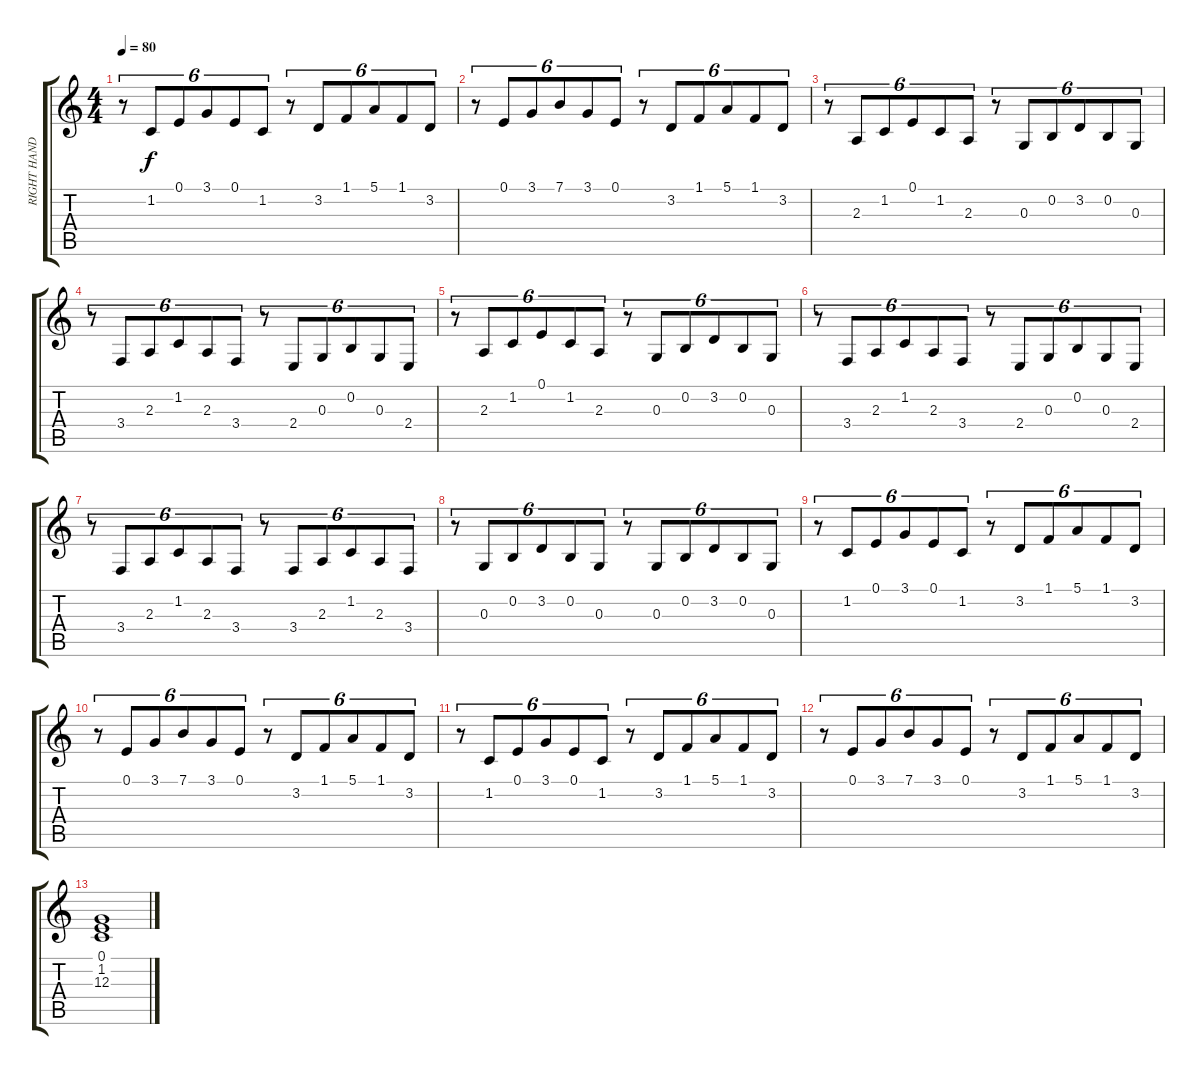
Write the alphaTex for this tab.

\track ("RIGHT HAND" "RIGHT HAND") {instrument acousticgrandpiano}
\staff {score tabs}
\tuning (E4 B3 G3 D3 A2 E2) {hide}
\ts (4 4)
\tempo 80
\clef g2
\ks c
r.8{tu (6 4) dy f} 1.2.8{tu (6 4)} 0.1.8{tu (6 4)} 3.1.8{tu (6 4)} 0.1.8{tu (6 4)} 1.2.8{tu (6 4)} r.8{tu (6 4)} 3.2.8{tu (6 4)} 1.1.8{tu (6 4)} 5.1.8{tu (6 4)} 1.1.8{tu (6 4)} 3.2.8{tu (6 4)} |
r.8{tu (6 4)} 0.1.8{tu (6 4)} 3.1.8{tu (6 4)} 7.1.8{tu (6 4)} 3.1.8{tu (6 4)} 0.1.8{tu (6 4)} r.8{tu (6 4)} 3.2.8{tu (6 4)} 1.1.8{tu (6 4)} 5.1.8{tu (6 4)} 1.1.8{tu (6 4)} 3.2.8{tu (6 4)} |
r.8{tu (6 4)} 2.3.8{tu (6 4)} 1.2.8{tu (6 4)} 0.1.8{tu (6 4)} 1.2.8{tu (6 4)} 2.3.8{tu (6 4)} r.8{tu (6 4)} 0.3.8{tu (6 4)} 0.2.8{tu (6 4)} 3.2.8{tu (6 4)} 0.2.8{tu (6 4)} 0.3.8{tu (6 4)} |
r.8{tu (6 4)} 3.4.8{tu (6 4)} 2.3.8{tu (6 4)} 1.2.8{tu (6 4)} 2.3.8{tu (6 4)} 3.4.8{tu (6 4)} r.8{tu (6 4)} 2.4.8{tu (6 4)} 0.3.8{tu (6 4)} 0.2.8{tu (6 4)} 0.3.8{tu (6 4)} 2.4.8{tu (6 4)} |
r.8{tu (6 4)} 2.3.8{tu (6 4)} 1.2.8{tu (6 4)} 0.1.8{tu (6 4)} 1.2.8{tu (6 4)} 2.3.8{tu (6 4)} r.8{tu (6 4)} 0.3.8{tu (6 4)} 0.2.8{tu (6 4)} 3.2.8{tu (6 4)} 0.2.8{tu (6 4)} 0.3.8{tu (6 4)} |
r.8{tu (6 4)} 3.4.8{tu (6 4)} 2.3.8{tu (6 4)} 1.2.8{tu (6 4)} 2.3.8{tu (6 4)} 3.4.8{tu (6 4)} r.8{tu (6 4)} 2.4.8{tu (6 4)} 0.3.8{tu (6 4)} 0.2.8{tu (6 4)} 0.3.8{tu (6 4)} 2.4.8{tu (6 4)} |
r.8{tu (6 4)} 3.4.8{tu (6 4)} 2.3.8{tu (6 4)} 1.2.8{tu (6 4)} 2.3.8{tu (6 4)} 3.4.8{tu (6 4)} r.8{tu (6 4)} 3.4.8{tu (6 4)} 2.3.8{tu (6 4)} 1.2.8{tu (6 4)} 2.3.8{tu (6 4)} 3.4.8{tu (6 4)} |
r.8{tu (6 4)} 0.3.8{tu (6 4)} 0.2.8{tu (6 4)} 3.2.8{tu (6 4)} 0.2.8{tu (6 4)} 0.3.8{tu (6 4)} r.8{tu (6 4)} 0.3.8{tu (6 4)} 0.2.8{tu (6 4)} 3.2.8{tu (6 4)} 0.2.8{tu (6 4)} 0.3.8{tu (6 4)} |
r.8{tu (6 4)} 1.2.8{tu (6 4)} 0.1.8{tu (6 4)} 3.1.8{tu (6 4)} 0.1.8{tu (6 4)} 1.2.8{tu (6 4)} r.8{tu (6 4)} 3.2.8{tu (6 4)} 1.1.8{tu (6 4)} 5.1.8{tu (6 4)} 1.1.8{tu (6 4)} 3.2.8{tu (6 4)} |
r.8{tu (6 4)} 0.1.8{tu (6 4)} 3.1.8{tu (6 4)} 7.1.8{tu (6 4)} 3.1.8{tu (6 4)} 0.1.8{tu (6 4)} r.8{tu (6 4)} 3.2.8{tu (6 4)} 1.1.8{tu (6 4)} 5.1.8{tu (6 4)} 1.1.8{tu (6 4)} 3.2.8{tu (6 4)} |
r.8{tu (6 4)} 1.2.8{tu (6 4)} 0.1.8{tu (6 4)} 3.1.8{tu (6 4)} 0.1.8{tu (6 4)} 1.2.8{tu (6 4)} r.8{tu (6 4)} 3.2.8{tu (6 4)} 1.1.8{tu (6 4)} 5.1.8{tu (6 4)} 1.1.8{tu (6 4)} 3.2.8{tu (6 4)} |
r.8{tu (6 4)} 0.1.8{tu (6 4)} 3.1.8{tu (6 4)} 7.1.8{tu (6 4)} 3.1.8{tu (6 4)} 0.1.8{tu (6 4)} r.8{tu (6 4)} 3.2.8{tu (6 4)} 1.1.8{tu (6 4)} 5.1.8{tu (6 4)} 1.1.8{tu (6 4)} 3.2.8{tu (6 4)} |
(0.1 1.2 12.3).1
